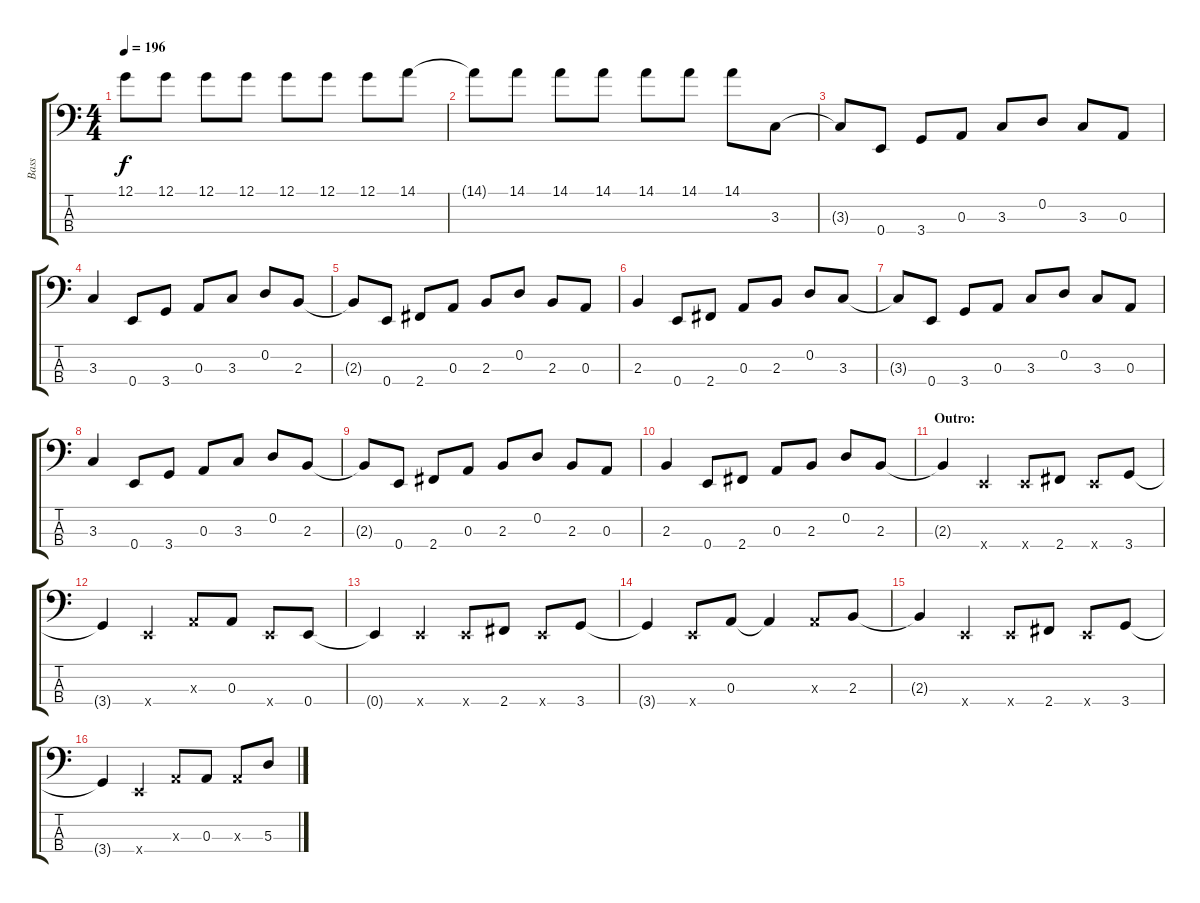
\track ("Bass" "Bass") {instrument electricbasspick}
\staff {score tabs}
\tuning (G2 D2 A1 E1) {hide}
\ts (4 4)
\tempo 196
\clef f4
\ks c
12.1{t}.8{dy f} 12.1.8 12.1.8 12.1.8 12.1.8 12.1.8 12.1.8 14.1.8 |
14.1{t}.8 14.1.8 14.1.8 14.1.8 14.1.8 14.1.8 14.1.8 3.3.8 |
3.3{t}.8 0.4.8 3.4.8 0.3.8 3.3.8 0.2.8 3.3.8 0.3.8 |
3.3.4 0.4.8 3.4.8 0.3.8 3.3.8 0.2.8 2.3.8 |
2.3{t}.8 0.4.8 2.4.8 0.3.8 2.3.8 0.2.8 2.3.8 0.3.8 |
2.3.4 0.4.8 2.4.8 0.3.8 2.3.8 0.2.8 3.3.8 |
3.3{t}.8 0.4.8 3.4.8 0.3.8 3.3.8 0.2.8 3.3.8 0.3.8 |
3.3.4 0.4.8 3.4.8 0.3.8 3.3.8 0.2.8 2.3.8 |
2.3{t}.8 0.4.8 2.4.8 0.3.8 2.3.8 0.2.8 2.3.8 0.3.8 |
2.3.4 0.4.8 2.4.8 0.3.8 2.3.8 0.2.8 2.3.8 |
\section ("" "Outro:")
2.3{t}.4 0.4{x}.4 0.4{x}.8 2.4.8 0.4{x}.8 3.4.8 |
3.4{t}.4 0.4{x}.4 0.3{x}.8 0.3.8 0.4{x}.8 0.4.8 |
0.4{t}.4 0.4{x}.4 0.4{x}.8 2.4.8 0.4{x}.8 3.4.8 |
3.4{t}.4 0.4{x}.8 0.3.8 0.3{t}.4 0.3{x}.8 2.3.8 |
2.3{t}.4 0.4{x}.4 0.4{x}.8 2.4.8 0.4{x}.8 3.4.8 |
3.4{t}.4 0.4{x}.4 0.3{x}.8 0.3.8 0.3{x}.8 5.3.8
